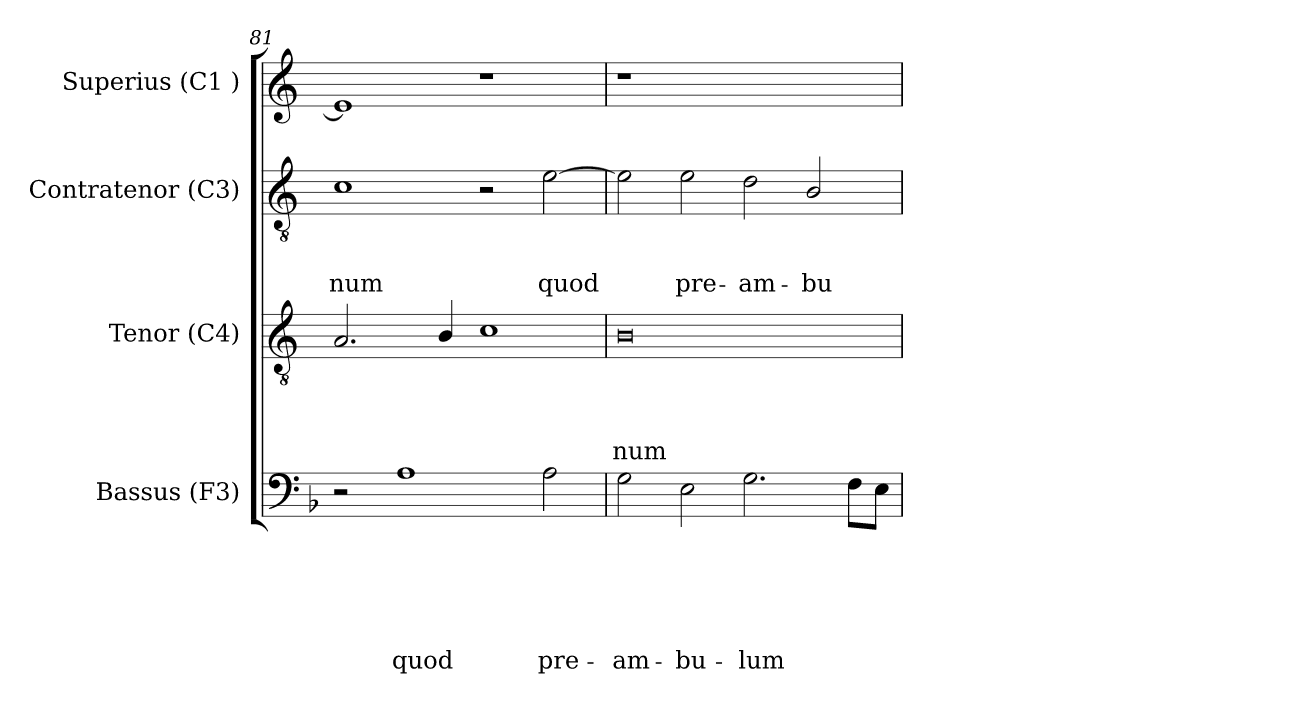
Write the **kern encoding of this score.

**kern	**text	**text	**text	**text	**text	**text	**kern	**text	**text	**text	**text	**kern	**text	**text	**text	**kern	**text
*part4	*part4	*part4	*part4	*part4	*part4	*part4	*part3	*part3	*part3	*part3	*part3	*part2	*part2	*part2	*part2	*part1	*part1
*staff4	*staff4	*staff4	*staff4	*staff4	*staff4	*staff4	*staff3	*staff3	*staff3	*staff3	*staff3	*staff2	*staff2	*staff2	*staff2	*staff1	*staff1
*I"Bassus (F3)	*	*	*	*	*	*	*I"Tenor (C4)	*	*	*	*	*I"Contratenor (C3)	*	*	*	*I"Superius (C1 )	*
*I'Bass.	*	*	*	*	*	*	*I'T.	*	*	*	*	*I'C.	*	*	*	*I'S.	*
*clefF4	*	*	*	*	*	*	*clefGv2	*	*	*	*	*clefGv2	*	*	*	*clefG2	*
*k[b-]	*	*	*	*	*	*	*k[]	*	*	*	*	*k[]	*	*	*	*k[]	*
*F:	*	*	*	*	*	*	*C:	*	*	*	*	*C:	*	*	*	*C:	*
=81	=81	=81	=81	=81	=81	=81	=81	=81	=81	=81	=81	=81	=81	=81	=81	=81	=81
!	!	!	!	!	!	!	!	!	!	!	!	!	!	!	!LO:LY:b	!	!
2r	.	.	.	.	.	.	2.A/	.	.	.	.	1c	.	.	-num	1e]	.
!	!	!	!	!	!	!LO:LY:b	!	!	!	!	!	!	!	!	!	!	!
1A	.	.	.	.	.	quod	.	.	.	.	.	.	.	.	.	.	.
.	.	.	.	.	.	.	4B/	.	.	.	.	.	.	.	.	.	.
.	.	.	.	.	.	.	1c	.	.	.	.	2r	.	.	.	1r	.
!	!	!	!	!	!	!LO:LY:b	!	!	!	!	!	!	!	!	!LO:LY:b	!	!
2A\	.	.	.	.	.	pre-	.	.	.	.	.	[<2e\	.	.	quod	.	.
!!LO:LB:g=z
=82	=82	=82	=82	=82	=82	=82	=82	=82	=82	=82	=82	=82	=82	=82	=82	=82	=82
*k[]	*	*	*	*	*	*	*	*	*	*	*	*	*	*	*	*	*
*C:	*	*	*	*	*	*	*	*	*	*	*	*	*	*	*	*	*
!	!	!	!	!	!	!LO:LY:b	!	!	!	!	!LO:LY:b	!	!	!	!	!LO:N:vis=1	!
2G\	.	.	.	.	.	-am-	0B	.	.	.	-num	2e\]	.	.	.	1r	.
!	!	!	!	!	!	!LO:LY:b	!	!	!	!	!	!	!	!	!LO:LY:b	!	!
2E\	.	.	.	.	.	-bu-	.	.	.	.	.	2e\	.	.	pre-	.	.
!	!	!	!	!	!	!LO:LY:b	!	!	!	!	!	!	!	!	!LO:LY:b	!	!
2.G\	.	.	.	.	.	-lum	.	.	.	.	.	2d\	.	.	-am-	1ryy	.
!	!	!	!	!	!	!	!	!	!	!	!	!	!	!	!LO:LY:b	!	!
.	.	.	.	.	.	.	.	.	.	.	.	2B/	.	.	-bu-	.	.
8F\L	.	.	.	.	.	.	.	.	.	.	.	.	.	.	.	.	.
8E\J	.	.	.	.	.	.	.	.	.	.	.	.	.	.	.	.	.
=	=	=	=	=	=	=	=	=	=	=	=	=	=	=	=	=	=
*-	*-	*-	*-	*-	*-	*-	*-	*-	*-	*-	*-	*-	*-	*-	*-	*-	*-
